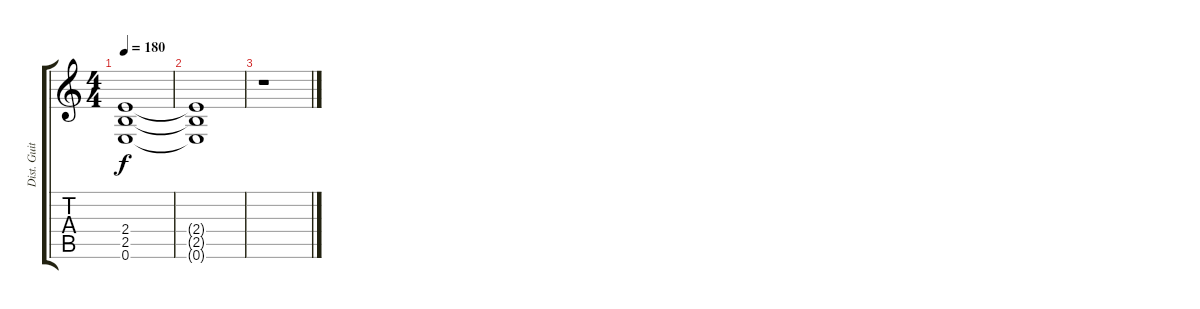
\track ("Dist. Guitar2" "Dist. Guit") {instrument distortionguitar}
\staff {score tabs}
\tuning (E4 B3 G3 D3 A2 E2) {hide}
\ts (4 4)
\tempo 180
\clef g2
\ks c
(2.4{t} 2.5{t} 0.6{t}).1{dy f} |
(2.4{t} 2.5{t} 0.6{t}).1 |
r.1
